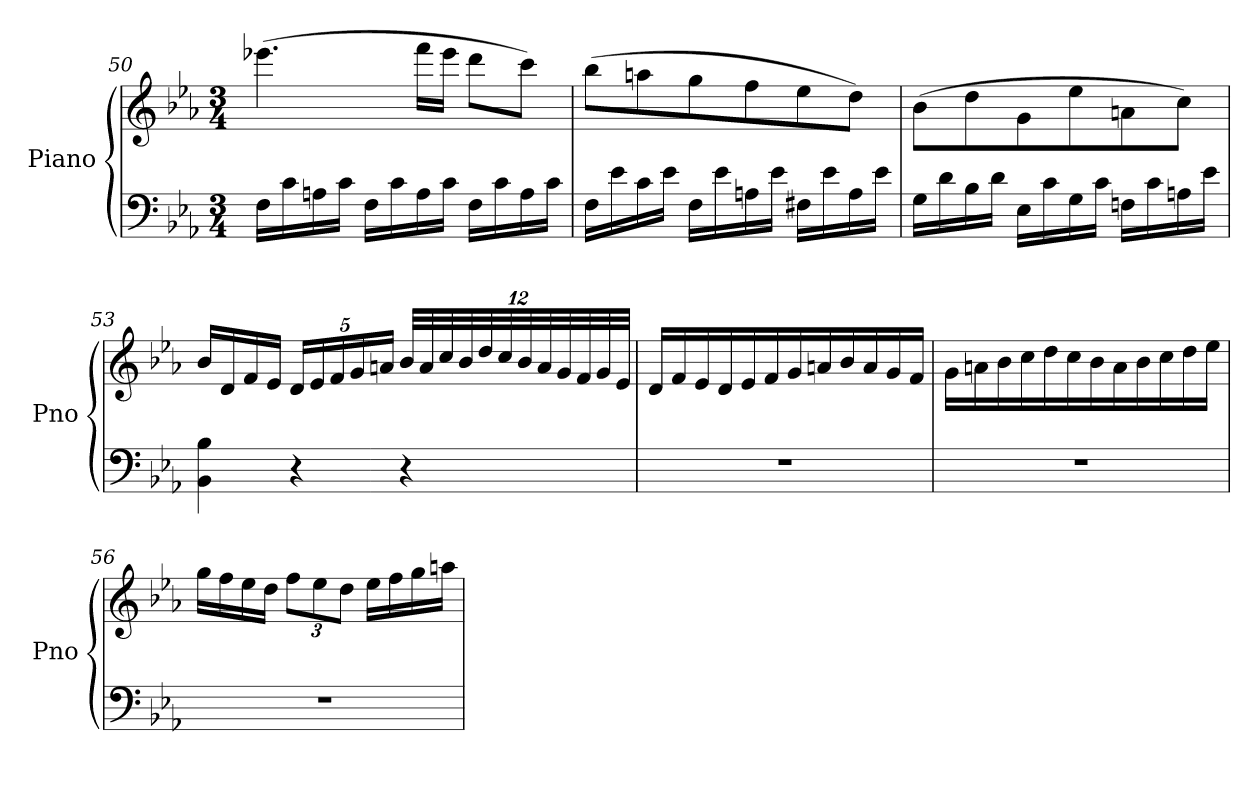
**kern	**kern
*part1	*part1
*staff2	*staff1
*I"Piano	*
*I'Pno	*
*clefF4	*clefG2
*k[b-e-a-]	*k[b-e-a-]
*E-:	*E-:
*M3/4	*M3/4
=50	=50
16F\LL	(>4.eee-X\
16c\	.
16An\	.
16c\JJ	.
16F\LL	.
16c\	.
16A\	16fff\LL
16c\JJ	16eee-\JJ
16F\LL	8ddd\L
16c\	.
16A\	8ccc\J)
16c\JJ	.
!!LO:LB:g=z
=51	=51
16F\LL	(>8bb-\L
16e-\	.
16c\	8aan\
16e-\JJ	.
16F\LL	8gg\
16e-\	.
16An\	8ff\
16e-\JJ	.
16F#X\LL	8ee-\
16e-\	.
16A\	8dd\J)
16e-\JJ	.
=52	=52
16G\LL	(>8b-\L
16d\	.
16B-\	8dd\
16d\JJ	.
16E-\LL	8g\
16c\	.
16G\	8ee-\
16c\JJ	.
16Fn\LL	8an\
16c\	.
16An\	8cc\J)
16e-\JJ	.
!!LO:LB:g=z
=53	=53
4BB-\ 4B-\	16b-/LL
.	16d/
.	16f/
.	16e-/JJ
*	*Xbrackettup
4r	20d/LL
.	20e-/
.	20f/
.	20g/
.	20an/JJ
4r	48b-/LLL
.	48a/
.	48cc/
.	48b-/
.	48dd/
.	48cc/
.	48b-/
.	48a/
.	48g/
.	48f/
.	48g/
.	48e-/JJJ
=54	=54
2.r	16d/LL
.	16f/
.	16e-/
.	16d/
.	16e-/
.	16f/
.	16g/
.	16an/
.	16b-/
.	16a/
.	16g/
.	16f/JJ
=55	=55
2.r	16g\LL
.	16an\
.	16b-\
.	16cc\
.	16dd\
.	16cc\
.	16b-\
.	16a\
.	16b-\
.	16cc\
.	16dd\
.	16ee-\JJ
!!LO:PB:g=z
=56	=56
2.r	16gg\LL
.	16ff\
.	16ee-\
.	16dd\JJ
.	12ff\L
.	12ee-\
.	12dd\J
.	16ee-\LL
.	16ff\
.	16gg\
.	16aan\JJ
=	=
*-	*-
